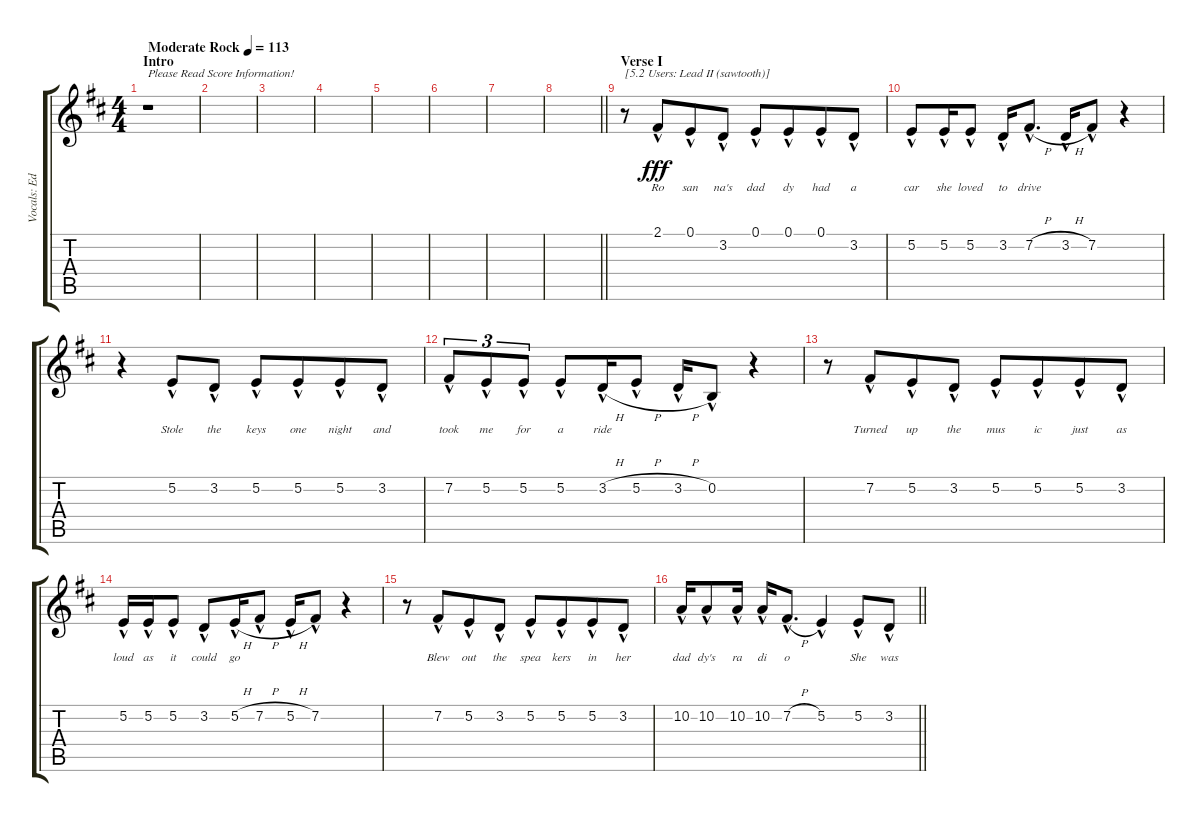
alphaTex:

\track ("Vocals: Eddie" "Vocals: Ed") {instrument lead2sawtooth}
\staff {score tabs}
\tuning (E4 B3 G3 D3 A2 E2) {hide}
\ts (4 4)
\section ("" "Intro")
\tempo (113 "Moderate Rock")
\clef g2
\ks d
r.1{txt "Please Read Score Information!" dy fff instrument lead2sawtooth} |
|
|
|
|
|
|
\barLineRight lightlight
|
\section ("" "Verse I")
r.8{txt "[5.2 Users: Lead II (sawtooth)]"} 2.1{hac}.8{lyrics (0 "Ro") lyrics (1 "") lyrics (2 "") lyrics (3 "") lyrics (4 "") beam merge} 0.1{hac}.8{lyrics (0 "san") lyrics (1 "") lyrics (2 "") lyrics (3 "") lyrics (4 "")} 3.2{hac}.8{lyrics (0 "na's") lyrics (1 "") lyrics (2 "") lyrics (3 "") lyrics (4 "")} 0.1{hac}.8{lyrics (0 "dad") lyrics (1 "") lyrics (2 "") lyrics (3 "") lyrics (4 "")} 0.1{hac}.8{lyrics (0 "dy") lyrics (1 "") lyrics (2 "") lyrics (3 "") lyrics (4 "") beam merge} 0.1{hac}.8{lyrics (0 "had") lyrics (1 "") lyrics (2 "") lyrics (3 "") lyrics (4 "")} 3.2{hac}.8{lyrics (0 "a") lyrics (1 "") lyrics (2 "") lyrics (3 "") lyrics (4 "")} |
5.2{hac}.8{lyrics (0 "car") lyrics (1 "") lyrics (2 "") lyrics (3 "") lyrics (4 "")} 5.2{hac}.16{lyrics (0 "she") lyrics (1 "") lyrics (2 "") lyrics (3 "") lyrics (4 "")} 5.2{hac}.8{lyrics (0 "loved") lyrics (1 "") lyrics (2 "") lyrics (3 "") lyrics (4 "")} 3.2{hac}.16{lyrics (0 "to") lyrics (1 "") lyrics (2 "") lyrics (3 "") lyrics (4 "")} 7.2{h hac}.8{d lyrics (0 "drive") lyrics (1 "") lyrics (2 "") lyrics (3 "") lyrics (4 "")} 3.2{h hac}.16{lyrics (0 "") lyrics (1 "") lyrics (2 "") lyrics (3 "") lyrics (4 "")} 7.2{hac}.8{lyrics (0 "") lyrics (1 "") lyrics (2 "") lyrics (3 "") lyrics (4 "")} r.4 |
r.4 5.2{hac}.8{lyrics (0 "Stole") lyrics (1 "") lyrics (2 "") lyrics (3 "") lyrics (4 "")} 3.2{hac}.8{lyrics (0 "the") lyrics (1 "") lyrics (2 "") lyrics (3 "") lyrics (4 "")} 5.2{hac}.8{lyrics (0 "keys") lyrics (1 "") lyrics (2 "") lyrics (3 "") lyrics (4 "")} 5.2{hac}.8{lyrics (0 "one") lyrics (1 "") lyrics (2 "") lyrics (3 "") lyrics (4 "") beam merge} 5.2{hac}.8{lyrics (0 "night") lyrics (1 "") lyrics (2 "") lyrics (3 "") lyrics (4 "")} 3.2{hac}.8{lyrics (0 "and") lyrics (1 "") lyrics (2 "") lyrics (3 "") lyrics (4 "")} |
7.2{hac}.8{tu (3 2) lyrics (0 "took") lyrics (1 "") lyrics (2 "") lyrics (3 "") lyrics (4 "")} 5.2{hac}.8{tu (3 2) lyrics (0 "me") lyrics (1 "") lyrics (2 "") lyrics (3 "") lyrics (4 "")} 5.2{hac}.8{tu (3 2) lyrics (0 "for") lyrics (1 "") lyrics (2 "") lyrics (3 "") lyrics (4 "")} 5.2{hac}.8{lyrics (0 "a") lyrics (1 "") lyrics (2 "") lyrics (3 "") lyrics (4 "")} 3.2{h hac}.16{lyrics (0 "ride") lyrics (1 "") lyrics (2 "") lyrics (3 "") lyrics (4 "")} 5.2{h hac}.8{lyrics (0 "") lyrics (1 "") lyrics (2 "") lyrics (3 "") lyrics (4 "")} 3.2{h hac}.16{lyrics (0 "") lyrics (1 "") lyrics (2 "") lyrics (3 "") lyrics (4 "")} 0.2{hac}.8{lyrics (0 "") lyrics (1 "") lyrics (2 "") lyrics (3 "") lyrics (4 "")} r.4 |
r.8 7.2{hac}.8{lyrics (0 "Turned") lyrics (1 "") lyrics (2 "") lyrics (3 "") lyrics (4 "") beam merge} 5.2{hac}.8{lyrics (0 "up") lyrics (1 "") lyrics (2 "") lyrics (3 "") lyrics (4 "")} 3.2{hac}.8{lyrics (0 "the") lyrics (1 "") lyrics (2 "") lyrics (3 "") lyrics (4 "")} 5.2{hac}.8{lyrics (0 "mus") lyrics (1 "") lyrics (2 "") lyrics (3 "") lyrics (4 "")} 5.2{hac}.8{lyrics (0 "ic") lyrics (1 "") lyrics (2 "") lyrics (3 "") lyrics (4 "") beam merge} 5.2{hac}.8{lyrics (0 "just") lyrics (1 "") lyrics (2 "") lyrics (3 "") lyrics (4 "")} 3.2{hac}.8{lyrics (0 "as") lyrics (1 "") lyrics (2 "") lyrics (3 "") lyrics (4 "")} |
5.2{hac}.16{lyrics (0 "loud") lyrics (1 "") lyrics (2 "") lyrics (3 "") lyrics (4 "")} 5.2{hac}.16{lyrics (0 "as") lyrics (1 "") lyrics (2 "") lyrics (3 "") lyrics (4 "")} 5.2{hac}.8{lyrics (0 "it") lyrics (1 "") lyrics (2 "") lyrics (3 "") lyrics (4 "")} 3.2{hac}.8{lyrics (0 "could") lyrics (1 "") lyrics (2 "") lyrics (3 "") lyrics (4 "")} 5.2{h hac}.16{lyrics (0 "go") lyrics (1 "") lyrics (2 "") lyrics (3 "") lyrics (4 "")} 7.2{h hac}.8{lyrics (0 "") lyrics (1 "") lyrics (2 "") lyrics (3 "") lyrics (4 "")} 5.2{h hac}.16{lyrics (0 "") lyrics (1 "") lyrics (2 "") lyrics (3 "") lyrics (4 "")} 7.2{hac}.8{lyrics (0 "") lyrics (1 "") lyrics (2 "") lyrics (3 "") lyrics (4 "")} r.4 |
r.8 7.2{hac}.8{lyrics (0 "Blew") lyrics (1 "") lyrics (2 "") lyrics (3 "") lyrics (4 "") beam merge} 5.2{hac}.8{lyrics (0 "out") lyrics (1 "") lyrics (2 "") lyrics (3 "") lyrics (4 "")} 3.2{hac}.8{lyrics (0 "the") lyrics (1 "") lyrics (2 "") lyrics (3 "") lyrics (4 "")} 5.2{hac}.8{lyrics (0 "spea") lyrics (1 "") lyrics (2 "") lyrics (3 "") lyrics (4 "")} 5.2{hac}.8{lyrics (0 "kers") lyrics (1 "") lyrics (2 "") lyrics (3 "") lyrics (4 "") beam merge} 5.2{hac}.8{lyrics (0 "in") lyrics (1 "") lyrics (2 "") lyrics (3 "") lyrics (4 "")} 3.2{hac}.8{lyrics (0 "her") lyrics (1 "") lyrics (2 "") lyrics (3 "") lyrics (4 "")} |
\barLineRight lightlight
10.2{hac}.16{lyrics (0 "dad") lyrics (1 "") lyrics (2 "") lyrics (3 "") lyrics (4 "")} 10.2{hac}.8{lyrics (0 "dy's") lyrics (1 "") lyrics (2 "") lyrics (3 "") lyrics (4 "")} 10.2{hac}.16{lyrics (0 "ra") lyrics (1 "") lyrics (2 "") lyrics (3 "") lyrics (4 "")} 10.2{hac}.16{lyrics (0 "di") lyrics (1 "") lyrics (2 "") lyrics (3 "") lyrics (4 "")} 7.2{h hac}.8{d lyrics (0 "o") lyrics (1 "") lyrics (2 "") lyrics (3 "") lyrics (4 "")} 5.2{hac}.4{lyrics (0 "") lyrics (1 "") lyrics (2 "") lyrics (3 "") lyrics (4 "")} 5.2{hac}.8{lyrics (0 "She") lyrics (1 "") lyrics (2 "") lyrics (3 "") lyrics (4 "")} 3.2{hac}.8{lyrics (0 "was") lyrics (1 "") lyrics (2 "") lyrics (3 "") lyrics (4 "")}
